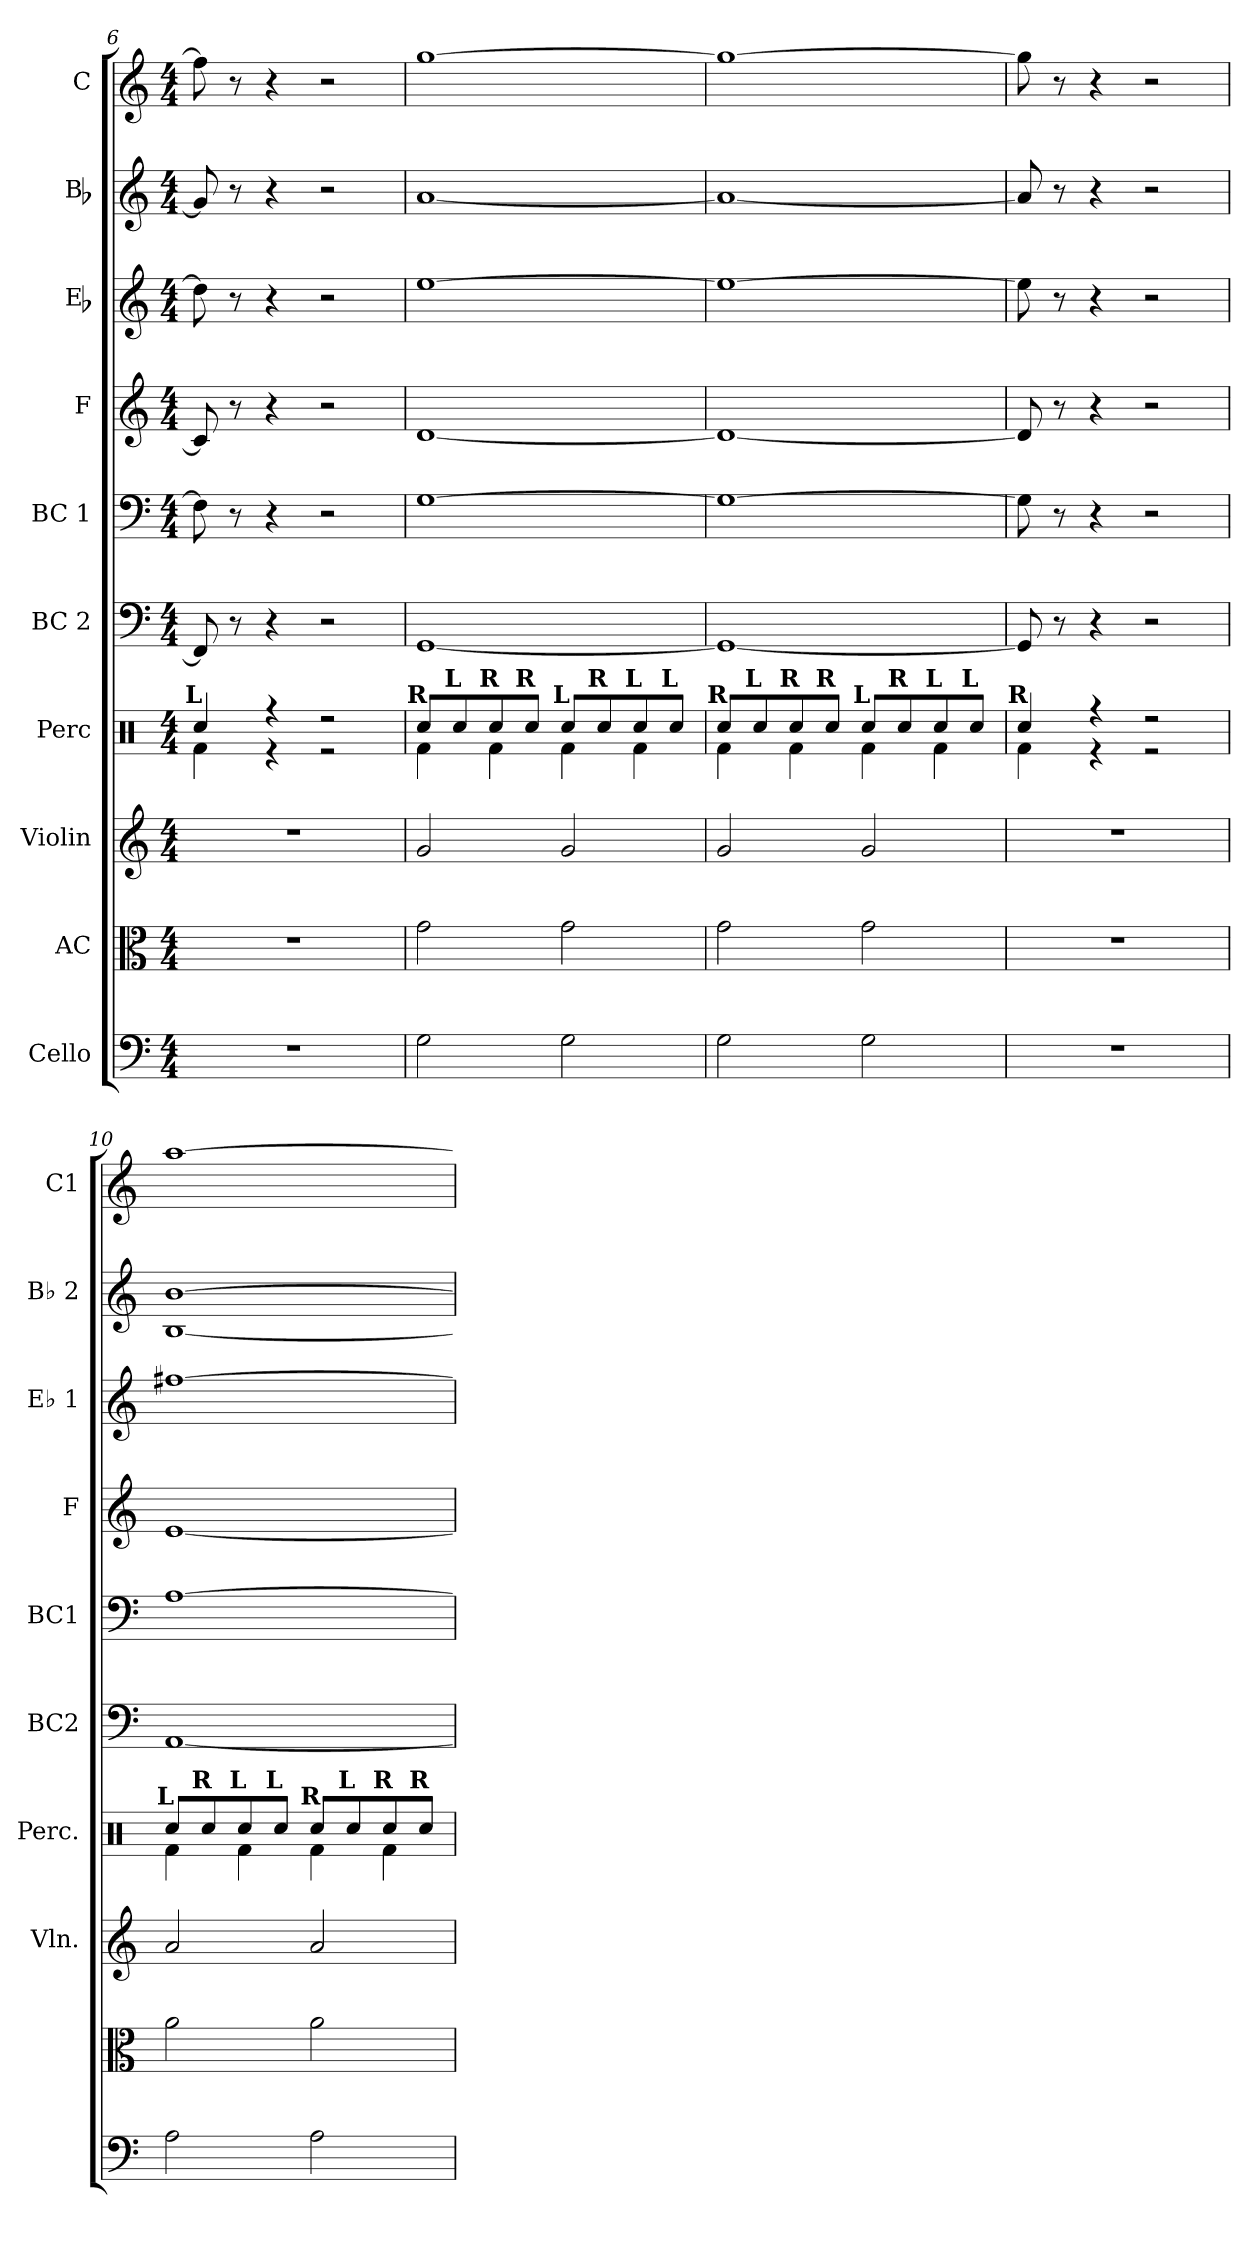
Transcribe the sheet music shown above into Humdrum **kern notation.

**kern	**kern	**kern	**kern	**kern	**kern	**kern	**kern	**kern	**kern
*part10	*part9	*part8	*part7	*part6	*part5	*part4	*part3	*part2	*part1
*staff10	*staff9	*staff8	*staff7	*staff6	*staff5	*staff4	*staff3	*staff2	*staff1
*I"Cello	*I"AC	*I"Violin	*I"Perc	*I"BC 2	*I"BC 1	*I"F	*I"Eb	*I"Bb	*I"C
*	*	*I'Vln.	*I'Perc.	*I'BC2	*I'BC1	*I'F	*I'Eb 1	*I'Bb 2	*I'C1
*clefF4	*clefC3	*clefG2	*clefX	*clefF4	*clefF4	*clefG2	*clefG2	*clefG2	*clefG2
*	*	*	*	*	*	*ITrd4c7	*ITrd5c9	*ITrd1c2	*
*k[]	*k[]	*k[]	*k[]	*k[]	*k[]	*k[b-]	*k[b-e-a-]	*k[b-e-]	*k[]
*M4/4	*M4/4	*M4/4	*M4/4	*M4/4	*M4/4	*M4/4	*M4/4	*M4/4	*M4/4
=6	=6	=6	=6	=6	=6	=6	=6	=6	=6
*	*	*	*^	*	*	*	*	*	*
!	!	!	!LO:TX:a:B:cj:t=L	!	!	!	!	!	!	!
1r	1r	1r	4Rcci/	4Rfi\	8FF#i/]	8F#i\]	8F#i/]	8f#i\]	8f#i/]	8ff#i\]
.	.	.	.	.	8r	8r	8r	8r	8r	8r
.	.	.	4r	4r	4r	4r	4r	4r	4r	4r
.	.	.	2r	2r	2r	2r	2r	2r	2r	2r
!!LO:PB:g=z
=7	=7	=7	=7	=7	=7	=7	=7	=7	=7	=7
!	!	!	!LO:TX:a:B:cj:t=R	!	!	!	!	!	!	!
2Gi\	2gi\	2gi/	8Rcci/L	4Rfi\	[<1GGi	[>1Gi	[<1Gi	[>1gi	[<1gi	[>1ggi
!	!	!	!LO:TX:a:B:cj:t=L	!	!	!	!	!	!	!
.	.	.	8Rcci/	.	.	.	.	.	.	.
!	!	!	!LO:TX:a:B:cj:t=R	!	!	!	!	!	!	!
.	.	.	8Rcci/	4Rfi\	.	.	.	.	.	.
!	!	!	!LO:TX:a:B:cj:t=R	!	!	!	!	!	!	!
.	.	.	8Rcci/J	.	.	.	.	.	.	.
!	!	!	!LO:TX:a:B:cj:t=L	!	!	!	!	!	!	!
2Gi\	2gi\	2gi/	8Rcci/L	4Rfi\	.	.	.	.	.	.
!	!	!	!LO:TX:a:B:cj:t=R	!	!	!	!	!	!	!
.	.	.	8Rcci/	.	.	.	.	.	.	.
!	!	!	!LO:TX:a:B:cj:t=L	!	!	!	!	!	!	!
.	.	.	8Rcci/	4Rfi\	.	.	.	.	.	.
!	!	!	!LO:TX:a:B:cj:t=L	!	!	!	!	!	!	!
.	.	.	8Rcci/J	.	.	.	.	.	.	.
=8	=8	=8	=8	=8	=8	=8	=8	=8	=8	=8
!	!	!	!LO:TX:a:B:cj:t=R	!	!	!	!	!	!	!
2Gi\	2gi\	2gi/	8Rcci/L	4Rfi\	1GGi_<	1Gi_>	1Gi_<	1gi_>	1gi_<	1ggi_>
!	!	!	!LO:TX:a:B:cj:t=L	!	!	!	!	!	!	!
.	.	.	8Rcci/	.	.	.	.	.	.	.
!	!	!	!LO:TX:a:B:cj:t=R	!	!	!	!	!	!	!
.	.	.	8Rcci/	4Rfi\	.	.	.	.	.	.
!	!	!	!LO:TX:a:B:cj:t=R	!	!	!	!	!	!	!
.	.	.	8Rcci/J	.	.	.	.	.	.	.
!	!	!	!LO:TX:a:B:cj:t=L	!	!	!	!	!	!	!
2Gi\	2gi\	2gi/	8Rcci/L	4Rfi\	.	.	.	.	.	.
!	!	!	!LO:TX:a:B:cj:t=R	!	!	!	!	!	!	!
.	.	.	8Rcci/	.	.	.	.	.	.	.
!	!	!	!LO:TX:a:B:cj:t=L	!	!	!	!	!	!	!
.	.	.	8Rcci/	4Rfi\	.	.	.	.	.	.
!	!	!	!LO:TX:a:B:cj:t=L	!	!	!	!	!	!	!
.	.	.	8Rcci/J	.	.	.	.	.	.	.
=9	=9	=9	=9	=9	=9	=9	=9	=9	=9	=9
!	!	!	!LO:TX:a:B:cj:t=R	!	!	!	!	!	!	!
1r	1r	1r	4Rcci/	4Rfi\	8GGi/]	8Gi\]	8Gi/]	8gi\]	8gi/]	8ggi\]
.	.	.	.	.	8r	8r	8r	8r	8r	8r
.	.	.	4r	4r	4r	4r	4r	4r	4r	4r
.	.	.	2r	2r	2r	2r	2r	2r	2r	2r
=10	=10	=10	=10	=10	=10	=10	=10	=10	=10	=10
!	!	!	!LO:TX:a:B:cj:t=L	!	!	!	!	!	!	!
2Ai\	2ai\	2ai/	8Rcci/L	4Rfi\	[<1AAi	[>1Ai	[<1Ai	[>1ani	[<1Ai [>1ai	[>1aai
!	!	!	!LO:TX:a:B:cj:t=R	!	!	!	!	!	!	!
.	.	.	8Rcci/	.	.	.	.	.	.	.
!	!	!	!LO:TX:a:B:cj:t=L	!	!	!	!	!	!	!
.	.	.	8Rcci/	4Rfi\	.	.	.	.	.	.
!	!	!	!LO:TX:a:B:cj:t=L	!	!	!	!	!	!	!
.	.	.	8Rcci/J	.	.	.	.	.	.	.
!	!	!	!LO:TX:a:B:cj:t=R	!	!	!	!	!	!	!
2Ai\	2ai\	2ai/	8Rcci/L	4Rfi\	.	.	.	.	.	.
!	!	!	!LO:TX:a:B:cj:t=L	!	!	!	!	!	!	!
.	.	.	8Rcci/	.	.	.	.	.	.	.
!	!	!	!LO:TX:a:B:cj:t=R	!	!	!	!	!	!	!
.	.	.	8Rcci/	4Rfi\	.	.	.	.	.	.
!	!	!	!LO:TX:a:B:cj:t=R	!	!	!	!	!	!	!
.	.	.	8Rcci/J	.	.	.	.	.	.	.
*	*	*	*v	*v	*	*	*	*	*	*
=	=	=	=	=	=	=	=	=	=
*-	*-	*-	*-	*-	*-	*-	*-	*-	*-
